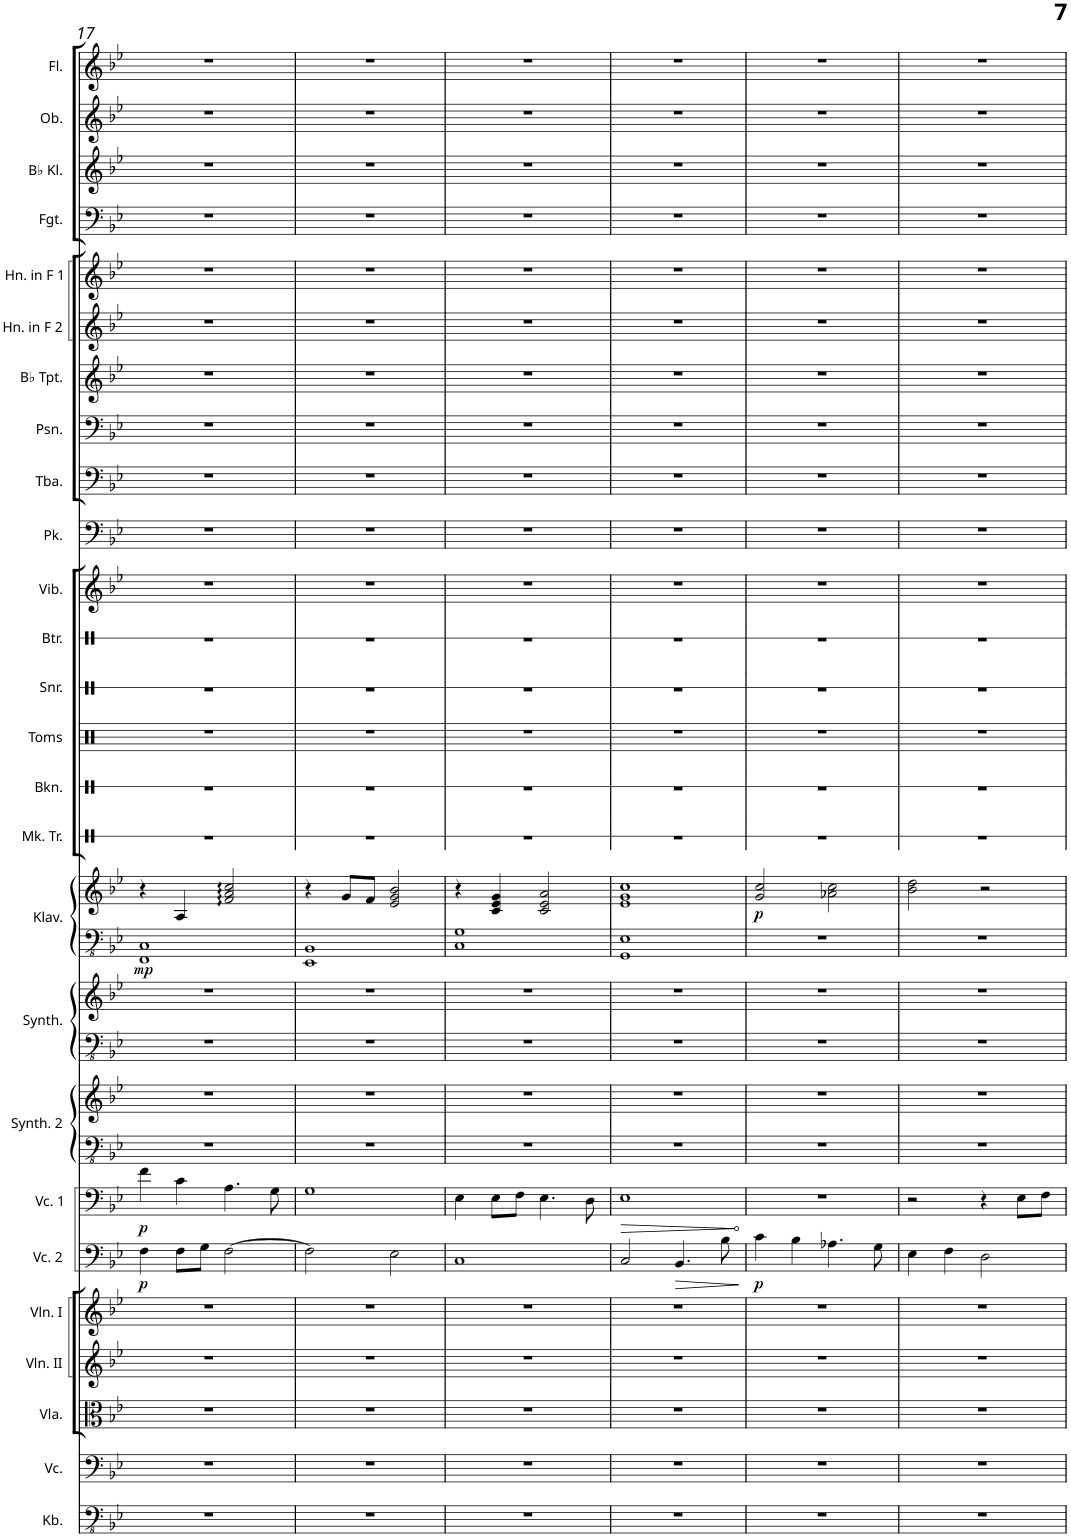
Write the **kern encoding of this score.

**kern	**kern	**kern	**kern	**kern	**kern	**dynam	**kern	**dynam	**kern	**kern	**kern	**kern	**kern	**kern	**dynam	**kern	**kern	**kern	**kern	**kern	**kern	**kern	**kern	**kern	**kern	**kern	**kern	**kern	**kern	**kern
*part25	*part24	*part23	*part22	*part21	*part20	*part20	*part19	*part19	*part18	*part18	*part17	*part17	*part16	*part16	*part16	*part15	*part14	*part13	*part12	*part11	*part10	*part9	*part8	*part7	*part6	*part5	*part4	*part3	*part2	*part1
*staff28	*staff27	*staff26	*staff25	*staff24	*staff23	*staff23	*staff22	*staff22	*staff21	*staff20	*staff19	*staff18	*staff17	*staff16	*staff16/17	*staff15	*staff14	*staff13	*staff12	*staff11	*staff10	*staff9	*staff8	*staff7	*staff6	*staff5	*staff4	*staff3	*staff2	*staff1
*I"Kontrabasse	*I"Violoncelli	*I"Violas	*I"Violinen II	*I"Violinen I	*I"Violoncello 2	*	*I"Violoncello 1	*	*I"Bass Synthesizer 2	*	*I"Bass Synthesizer	*	*I"Klavier	*	*	*I"Mark Tree	*I"Becken	*I"Toms	*I"Basstrommel	*I"Vibraphon	*I"Pauken	*I"Tuba	*I"Posaunen	*I"Trompeten in Bb	*I"Horn in F 2	*I"Horn in F 1	*I"Fagotte	*I"Klarinetten in Bb	*I"Oboen	*I"Flöten
*I'Kb.	*I'Vc.	*I'Vla.	*I'Vln. II	*I'Vln. I	*I'Vc. 2	*	*I'Vc. 1	*	*I'Synth. 2	*	*I'Synth.	*	*I'Klav.	*	*	*I'Mk. Tr.	*I'Bkn.	*I'Toms	*I'Btr.	*I'Vib.	*I'Pk.	*I'Tba.	*I'Psn.	*	*I'Hn. in F 2	*I'Hn. in F 1	*I'Fgt.	*	*I'Ob.	*I'Fl.
!!LO:PB:g=z
*clefFv4	*clefF4	*clefC3	*clefG2	*clefG2	*clefF4	*	*clefF4	*	*clefFv4	*clefG2	*clefFv4	*clefG2	*clefFv4	*clefG2	*	*clefX	*clefX	*clefX	*clefX	*clefG2	*clefF4	*clefF4	*clefF4	*clefG2	*clefG2	*clefG2	*clefF4	*clefG2	*clefG2	*clefG2
*	*	*	*	*	*	*	*	*	*	*	*	*	*	*	*	*	*	*	*	*	*	*	*	*Trd1c2	*Trd4c7	*Trd4c7	*	*Trd1c2	*	*
*k[b-e-]	*k[b-e-]	*k[b-e-]	*k[b-e-]	*k[b-e-]	*k[b-e-]	*	*k[b-e-]	*	*k[b-e-]	*k[b-e-]	*k[b-e-]	*k[b-e-]	*k[b-e-]	*k[b-e-]	*	*k[]	*k[]	*k[]	*k[]	*k[b-e-]	*k[b-e-]	*k[b-e-]	*k[b-e-]	*k[b-e-]	*k[b-e-]	*k[b-e-]	*k[b-e-]	*k[b-e-]	*k[b-e-]	*k[b-e-]
*M4/4	*M4/4	*M4/4	*M4/4	*M4/4	*M4/4	*	*M4/4	*	*M4/4	*M4/4	*M4/4	*M4/4	*M4/4	*M4/4	*	*M4/4	*M4/4	*M4/4	*M4/4	*M4/4	*M4/4	*M4/4	*M4/4	*M4/4	*M4/4	*M4/4	*M4/4	*M4/4	*M4/4	*M4/4
=17	=17	=17	=17	=17	=17	=17	=17	=17	=17	=17	=17	=17	=17	=17	=17	=17	=17	=17	=17	=17	=17	=17	=17	=17	=17	=17	=17	=17	=17	=17
!	!	!	!	!	!	!LO:DY:b	!	!LO:DY:b	!	!	!	!	!	!	!LO:DY:b=2	!	!	!	!	!	!	!	!	!	!	!	!	!	!	!
1r	1r	1r	1r	1r	4F\	p	4f\	p	1r	1r	1r	1r	1FFF 1CC	4r	mp	1r	1r	1r	1r	1r	1r	1r	1r	1r	1r	1r	1r	1r	1r	1r
.	.	.	.	.	8F\L	.	4c\	.	.	.	.	.	.	4A/	.	.	.	.	.	.	.	.	.	.	.	.	.	.	.	.
.	.	.	.	.	8G\J	.	.	.	.	.	.	.	.	.	.	.	.	.	.	.	.	.	.	.	.	.	.	.	.	.
.	.	.	.	.	[2F\	.	4.A\	.	.	.	.	.	.	2f/: 2a/: 2cc/:	.	.	.	.	.	.	.	.	.	.	.	.	.	.	.	.
.	.	.	.	.	.	.	8G\	.	.	.	.	.	.	.	.	.	.	.	.	.	.	.	.	.	.	.	.	.	.	.
=18	=18	=18	=18	=18	=18	=18	=18	=18	=18	=18	=18	=18	=18	=18	=18	=18	=18	=18	=18	=18	=18	=18	=18	=18	=18	=18	=18	=18	=18	=18
1r	1r	1r	1r	1r	2F\]	.	1G	.	1r	1r	1r	1r	1EEE- 1BBB-	4r	.	1r	1r	1r	1r	1r	1r	1r	1r	1r	1r	1r	1r	1r	1r	1r
.	.	.	.	.	.	.	.	.	.	.	.	.	.	8g/L	.	.	.	.	.	.	.	.	.	.	.	.	.	.	.	.
.	.	.	.	.	.	.	.	.	.	.	.	.	.	8f/J	.	.	.	.	.	.	.	.	.	.	.	.	.	.	.	.
.	.	.	.	.	2E-\	.	.	.	.	.	.	.	.	2e-/ 2g/ 2b-/	.	.	.	.	.	.	.	.	.	.	.	.	.	.	.	.
=19	=19	=19	=19	=19	=19	=19	=19	=19	=19	=19	=19	=19	=19	=19	=19	=19	=19	=19	=19	=19	=19	=19	=19	=19	=19	=19	=19	=19	=19	=19
1r	1r	1r	1r	1r	1C	.	4E-\	.	1r	1r	1r	1r	1CC 1GG	4r	.	1r	1r	1r	1r	1r	1r	1r	1r	1r	1r	1r	1r	1r	1r	1r
.	.	.	.	.	.	.	8E-\L	.	.	.	.	.	.	4c/ 4e-/ 4g/	.	.	.	.	.	.	.	.	.	.	.	.	.	.	.	.
.	.	.	.	.	.	.	8F\J	.	.	.	.	.	.	.	.	.	.	.	.	.	.	.	.	.	.	.	.	.	.	.
.	.	.	.	.	.	.	4.E-\	.	.	.	.	.	.	2c/ 2e-/ 2a/	.	.	.	.	.	.	.	.	.	.	.	.	.	.	.	.
.	.	.	.	.	.	.	8D\	.	.	.	.	.	.	.	.	.	.	.	.	.	.	.	.	.	.	.	.	.	.	.
=20	=20	=20	=20	=20	=20	=20	=20	=20	=20	=20	=20	=20	=20	=20	=20	=20	=20	=20	=20	=20	=20	=20	=20	=20	=20	=20	=20	=20	=20	=20
!	!	!	!	!	!	!	!	!LO:HP:b	!	!	!	!	!	!	!	!	!	!	!	!	!	!	!	!	!	!	!	!	!	!
1r	1r	1r	1r	1r	2C/	.	1E-	>	1r	1r	1r	1r	1GGG 1EE-	1e- 1g 1cc	.	1r	1r	1r	1r	1r	1r	1r	1r	1r	1r	1r	1r	1r	1r	1r
!	!	!	!	!	!	!LO:HP:b	!	!	!	!	!	!	!	!	!	!	!	!	!	!	!	!	!	!	!	!	!	!	!	!
.	.	.	.	.	4.BB-/	>	.	.	.	.	.	.	.	.	.	.	.	.	.	.	.	.	.	.	.	.	.	.	.	.
.	.	.	.	.	8B-\	.	.	.	.	.	.	.	.	.	.	.	.	.	.	.	.	.	.	.	.	.	.	.	.	.
.	.	.	.	.	.	]	.	]	.	.	.	.	.	.	.	.	.	.	.	.	.	.	.	.	.	.	.	.	.	.
=21	=21	=21	=21	=21	=21	=21	=21	=21	=21	=21	=21	=21	=21	=21	=21	=21	=21	=21	=21	=21	=21	=21	=21	=21	=21	=21	=21	=21	=21	=21
!	!	!	!	!	!	!LO:DY:b	!	!	!	!	!	!	!	!	!LO:DY:b	!	!	!	!	!	!	!	!	!	!	!	!	!	!	!
1r	1r	1r	1r	1r	4c\	p	1r	.	1r	1r	1r	1r	1r	2g/ 2cc/	p	1r	1r	1r	1r	1r	1r	1r	1r	1r	1r	1r	1r	1r	1r	1r
.	.	.	.	.	4B-\	.	.	.	.	.	.	.	.	.	.	.	.	.	.	.	.	.	.	.	.	.	.	.	.	.
.	.	.	.	.	4.A-X\	.	.	.	.	.	.	.	.	2a-X\ 2cc\	.	.	.	.	.	.	.	.	.	.	.	.	.	.	.	.
.	.	.	.	.	8G\	.	.	.	.	.	.	.	.	.	.	.	.	.	.	.	.	.	.	.	.	.	.	.	.	.
=22	=22	=22	=22	=22	=22	=22	=22	=22	=22	=22	=22	=22	=22	=22	=22	=22	=22	=22	=22	=22	=22	=22	=22	=22	=22	=22	=22	=22	=22	=22
1r	1r	1r	1r	1r	4E-\	.	2r	.	1r	1r	1r	1r	1r	2b-\ 2dd\	.	1r	1r	1r	1r	1r	1r	1r	1r	1r	1r	1r	1r	1r	1r	1r
.	.	.	.	.	4F\	.	.	.	.	.	.	.	.	.	.	.	.	.	.	.	.	.	.	.	.	.	.	.	.	.
.	.	.	.	.	2D\	.	4r	.	.	.	.	.	.	2r	.	.	.	.	.	.	.	.	.	.	.	.	.	.	.	.
.	.	.	.	.	.	.	8E-\L	.	.	.	.	.	.	.	.	.	.	.	.	.	.	.	.	.	.	.	.	.	.	.
.	.	.	.	.	.	.	8F\J	.	.	.	.	.	.	.	.	.	.	.	.	.	.	.	.	.	.	.	.	.	.	.
=	=	=	=	=	=	=	=	=	=	=	=	=	=	=	=	=	=	=	=	=	=	=	=	=	=	=	=	=	=	=
*-	*-	*-	*-	*-	*-	*-	*-	*-	*-	*-	*-	*-	*-	*-	*-	*-	*-	*-	*-	*-	*-	*-	*-	*-	*-	*-	*-	*-	*-	*-
